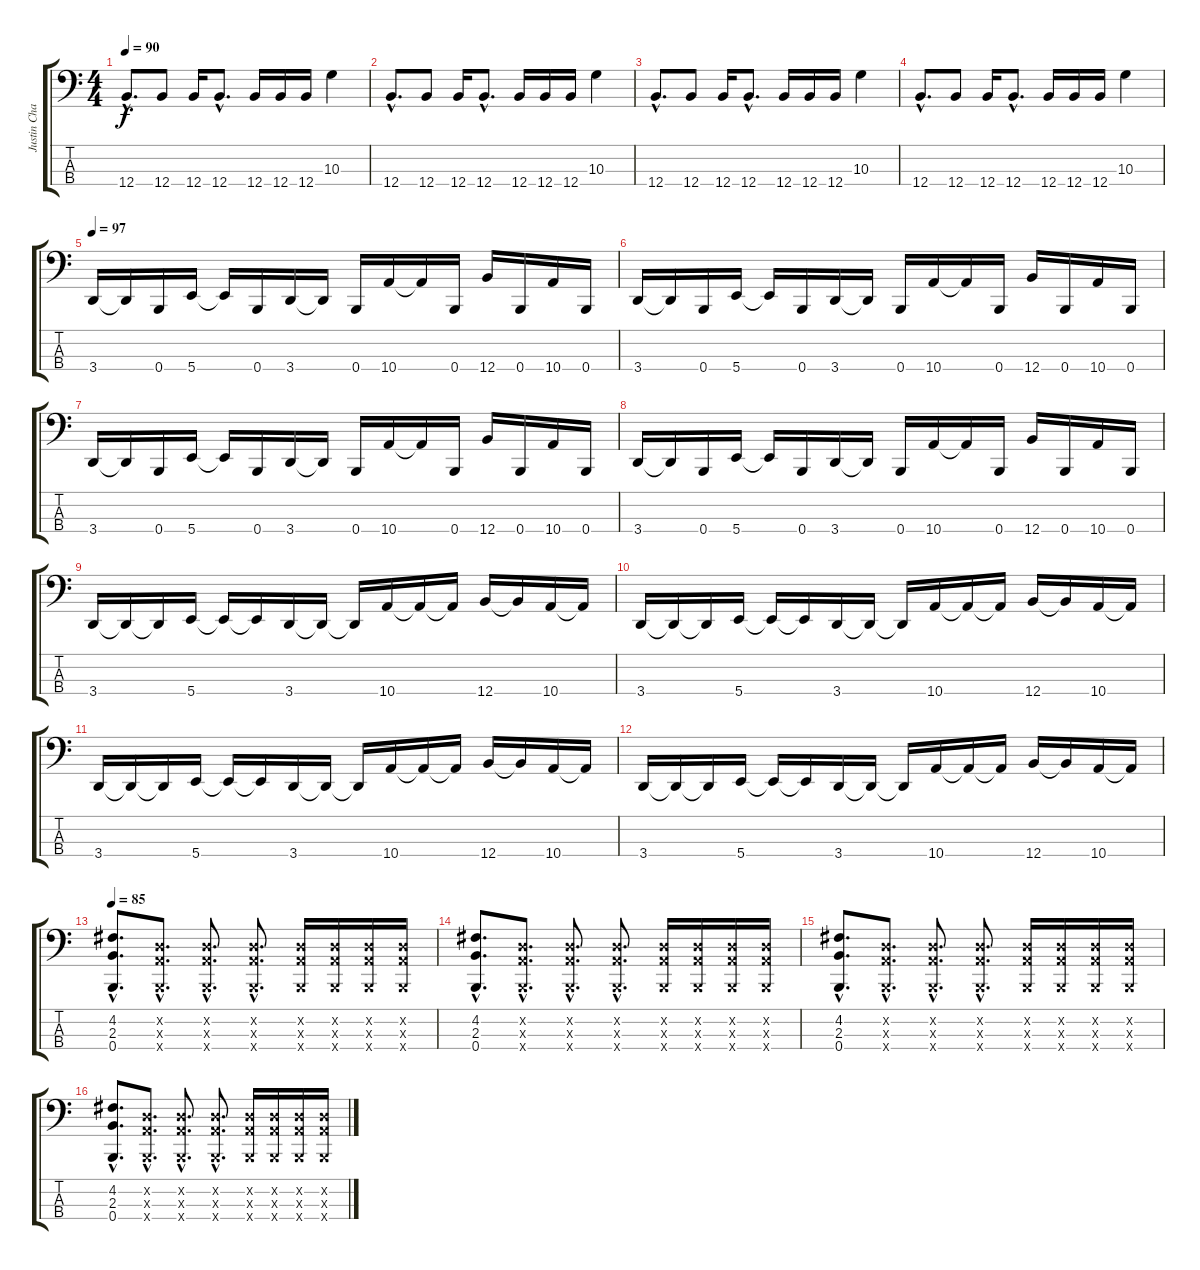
\track ("Justin Chancellor" "Justin Cha") {instrument electricbasspick}
\staff {score tabs}
\tuning (G2 D2 A1 B0) {hide}
\ts (4 4)
\tempo 90
\clef f4
\ks c
12.4{hac}.8{d dy f} 12.4.8 12.4.16 12.4{hac}.8{d} 12.4.16 12.4.16 12.4.16 10.3.4 |
12.4{hac}.8{d} 12.4.8 12.4.16 12.4{hac}.8{d} 12.4.16 12.4.16 12.4.16 10.3.4 |
12.4{hac}.8{d} 12.4.8 12.4.16 12.4{hac}.8{d} 12.4.16 12.4.16 12.4.16 10.3.4 |
12.4{hac}.8{d} 12.4.8 12.4.16 12.4{hac}.8{d} 12.4.16 12.4.16 12.4.16 10.3.4 |
\tempo 92
\tempo 97
3.4.16 3.4{t}.16 0.4.16 5.4.16 5.4{t}.16 0.4.16 3.4.16 3.4{t}.16 0.4.16 10.4.16 10.4{t}.16 0.4.16 12.4.16 0.4.16 10.4.16 0.4.16 |
3.4.16 3.4{t}.16 0.4.16 5.4.16 5.4{t}.16 0.4.16 3.4.16 3.4{t}.16 0.4.16 10.4.16 10.4{t}.16 0.4.16 12.4.16 0.4.16 10.4.16 0.4.16 |
3.4.16 3.4{t}.16 0.4.16 5.4.16 5.4{t}.16 0.4.16 3.4.16 3.4{t}.16 0.4.16 10.4.16 10.4{t}.16 0.4.16 12.4.16 0.4.16 10.4.16 0.4.16 |
3.4.16 3.4{t}.16 0.4.16 5.4.16 5.4{t}.16 0.4.16 3.4.16 3.4{t}.16 0.4.16 10.4.16 10.4{t}.16 0.4.16 12.4.16 0.4.16 10.4.16 0.4.16 |
3.4.16 3.4{t}.16 3.4{t}.16 5.4.16 5.4{t}.16 5.4{t}.16 3.4.16 3.4{t}.16 3.4{t}.16 10.4.16 10.4{t}.16 10.4{t}.16 12.4.16 12.4{t}.16 10.4.16 10.4{t}.16 |
3.4.16 3.4{t}.16 3.4{t}.16 5.4.16 5.4{t}.16 5.4{t}.16 3.4.16 3.4{t}.16 3.4{t}.16 10.4.16 10.4{t}.16 10.4{t}.16 12.4.16 12.4{t}.16 10.4.16 10.4{t}.16 |
3.4.16 3.4{t}.16 3.4{t}.16 5.4.16 5.4{t}.16 5.4{t}.16 3.4.16 3.4{t}.16 3.4{t}.16 10.4.16 10.4{t}.16 10.4{t}.16 12.4.16 12.4{t}.16 10.4.16 10.4{t}.16 |
3.4.16 3.4{t}.16 3.4{t}.16 5.4.16 5.4{t}.16 5.4{t}.16 3.4.16 3.4{t}.16 3.4{t}.16 10.4.16 10.4{t}.16 10.4{t}.16 12.4.16 12.4{t}.16 10.4.16 10.4{t}.16 |
\tempo 85
(4.2{hac} 2.3{hac} 0.4{hac}).8{d} (0.2{hac x} 0.3{hac x} 0.4{hac x}).8{d} (0.2{hac x} 0.3{hac x} 0.4{hac x}).8{d} (0.2{hac x} 0.3{hac x} 0.4{hac x}).8{d} (0.2{x} 0.3{x} 0.4{x}).16 (0.2{x} 0.3{x} 0.4{x}).16 (0.2{x} 0.3{x} 0.4{x}).16 (0.2{x} 0.3{x} 0.4{x}).16 |
(4.2{hac} 2.3{hac} 0.4{hac}).8{d} (0.2{hac x} 0.3{hac x} 0.4{hac x}).8{d} (0.2{hac x} 0.3{hac x} 0.4{hac x}).8{d} (0.2{hac x} 0.3{hac x} 0.4{hac x}).8{d} (0.2{x} 0.3{x} 0.4{x}).16 (0.2{x} 0.3{x} 0.4{x}).16 (0.2{x} 0.3{x} 0.4{x}).16 (0.2{x} 0.3{x} 0.4{x}).16 |
(4.2{hac} 2.3{hac} 0.4{hac}).8{d} (0.2{hac x} 0.3{hac x} 0.4{hac x}).8{d} (0.2{hac x} 0.3{hac x} 0.4{hac x}).8{d} (0.2{hac x} 0.3{hac x} 0.4{hac x}).8{d} (0.2{x} 0.3{x} 0.4{x}).16 (0.2{x} 0.3{x} 0.4{x}).16 (0.2{x} 0.3{x} 0.4{x}).16 (0.2{x} 0.3{x} 0.4{x}).16 |
(4.2{hac} 2.3{hac} 0.4{hac}).8{d} (0.2{hac x} 0.3{hac x} 0.4{hac x}).8{d} (0.2{hac x} 0.3{hac x} 0.4{hac x}).8{d} (0.2{hac x} 0.3{hac x} 0.4{hac x}).8{d} (0.2{x} 0.3{x} 0.4{x}).16 (0.2{x} 0.3{x} 0.4{x}).16 (0.2{x} 0.3{x} 0.4{x}).16 (0.2{x} 0.3{x} 0.4{x}).16
